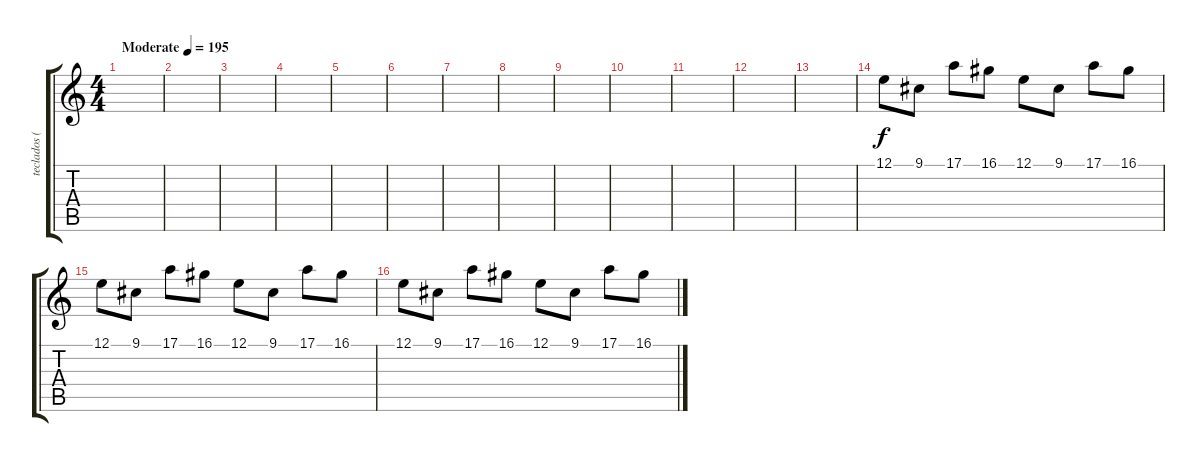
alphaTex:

\track ("teclados (lead 2)" "teclados (") {instrument lead1square}
\staff {score tabs}
\tuning (E4 B3 G3 D3 A2 E2) {hide}
\ts (4 4)
\tempo (195 "Moderate")
\clef g2
\ks c
|
|
|
|
|
|
|
|
|
|
|
|
|
12.1.8 9.1.8 17.1.8 16.1.8 12.1.8 9.1.8 17.1.8 16.1.8 |
12.1.8 9.1.8 17.1.8 16.1.8 12.1.8 9.1.8 17.1.8 16.1.8 |
12.1.8 9.1.8 17.1.8 16.1.8 12.1.8 9.1.8 17.1.8 16.1.8
